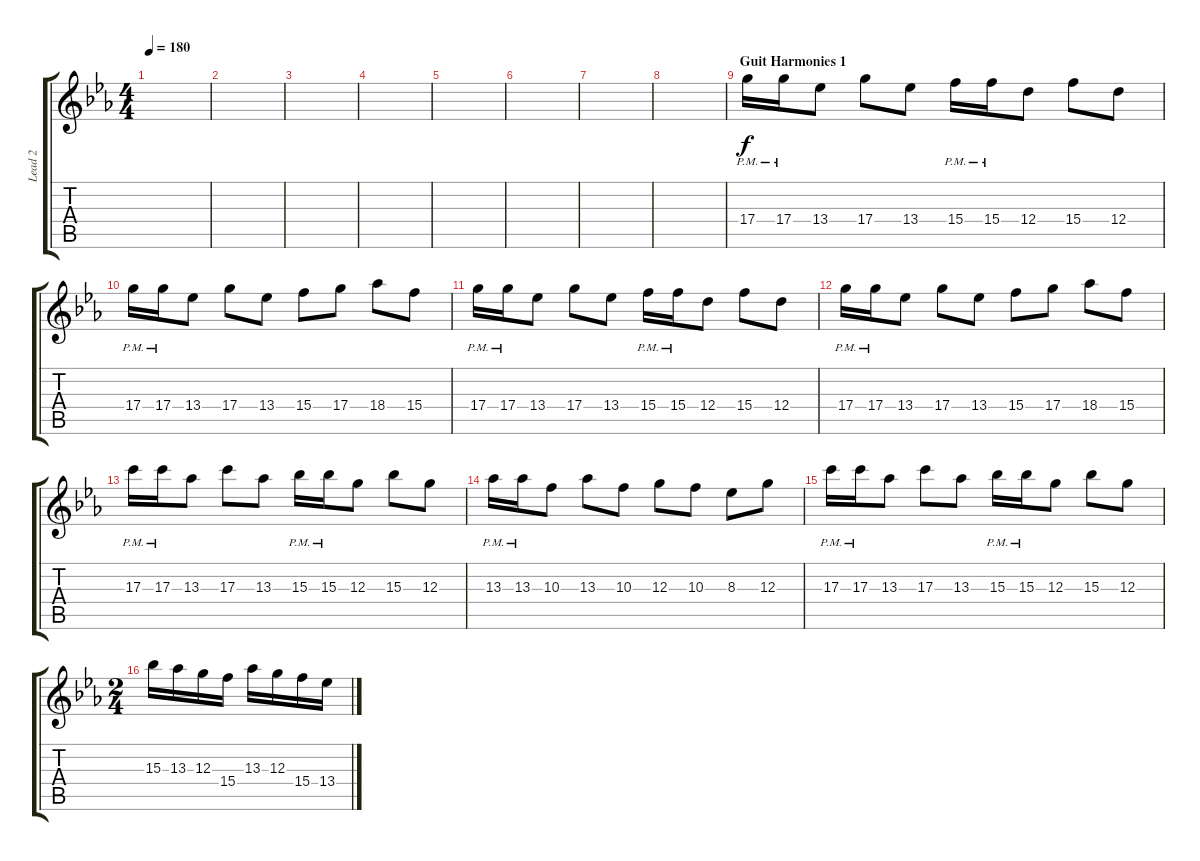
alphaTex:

\track ("Lead 2" "Lead 2") {instrument distortionguitar}
\staff {score tabs}
\tuning (E4 B3 G3 D3 A2 E2) {hide}
\ts (4 4)
\tempo 180
\clef g2
\ks eb
|
|
|
|
|
|
|
|
\section ("" "Guit Harmonies 1")
17.4{pm}.16 17.4{pm}.16 13.4.8 17.4.8 13.4.8 15.4{pm}.16 15.4{pm}.16 12.4.8 15.4.8 12.4.8 |
17.4{pm}.16 17.4{pm}.16 13.4.8 17.4.8 13.4.8 15.4.8 17.4.8 18.4.8 15.4.8 |
17.4{pm}.16 17.4{pm}.16 13.4.8 17.4.8 13.4.8 15.4{pm}.16 15.4{pm}.16 12.4.8 15.4.8 12.4.8 |
17.4{pm}.16 17.4{pm}.16 13.4.8 17.4.8 13.4.8 15.4.8 17.4.8 18.4.8 15.4.8 |
17.3{pm}.16 17.3{pm}.16 13.3.8 17.3.8 13.3.8 15.3{pm}.16 15.3{pm}.16 12.3.8 15.3.8 12.3.8 |
13.3{pm}.16 13.3{pm}.16 10.3.8 13.3.8 10.3.8 12.3.8 10.3.8 8.3.8 12.3.8 |
17.3{pm}.16 17.3{pm}.16 13.3.8 17.3.8 13.3.8 15.3{pm}.16 15.3{pm}.16 12.3.8 15.3.8 12.3.8 |
\ts (2 4)
15.3.16 13.3.16 12.3.16 15.4.16 13.3.16 12.3.16 15.4.16 13.4.16
